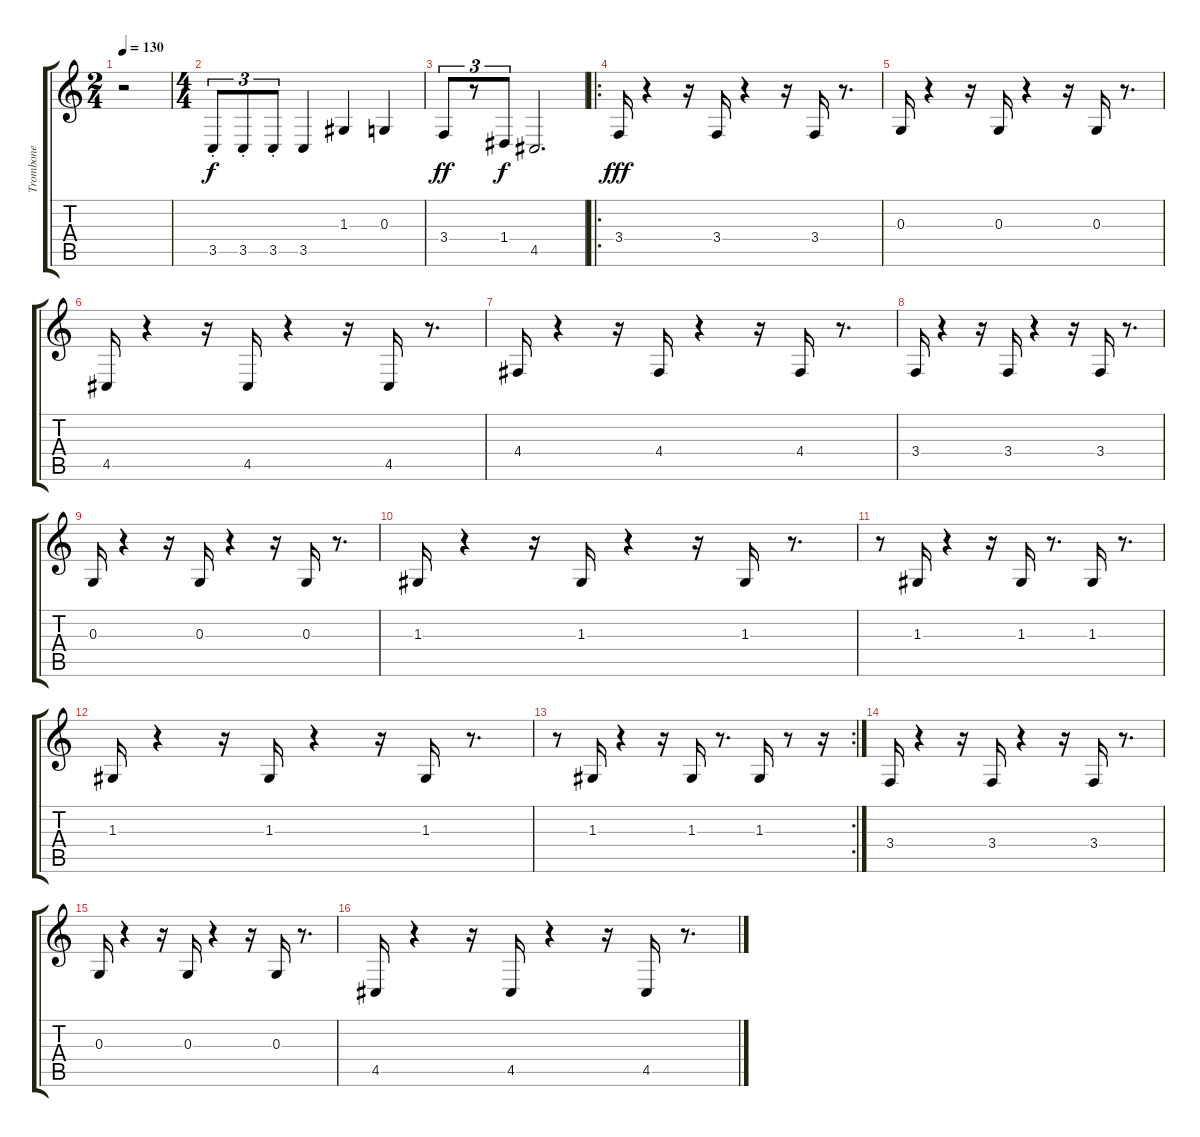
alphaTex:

\track ("Trombone" "Trombone") {instrument trombone}
\staff {score tabs}
\tuning (E4 B3 G3 D3 A2 E2) {hide}
\ts (2 4)
\tempo 130
\clef g2
\ks aminor
r.2{dy f instrument trombone} |
\ts (4 4)
3.5{st}.8{tu (3 2)} 3.5{st}.8{tu (3 2)} 3.5{st}.8{tu (3 2)} 3.5.4 1.3.4 0.3.4 |
3.4.8{tu (3 2) dy ff} r.8{tu (3 2)} 1.4.8{tu (3 2) dy f} 4.5.2{d} |
\ro
\ks c
3.4.16{dy fff} r.4 r.16 3.4.16 r.4 r.16 3.4.16 r.8{d} |
0.3.16 r.4 r.16 0.3.16 r.4 r.16 0.3.16 r.8{d} |
4.5.16 r.4 r.16 4.5.16 r.4 r.16 4.5.16 r.8{d} |
4.4.16 r.4 r.16 4.4.16 r.4 r.16 4.4.16 r.8{d} |
3.4.16 r.4 r.16 3.4.16 r.4 r.16 3.4.16 r.8{d} |
0.3.16 r.4 r.16 0.3.16 r.4 r.16 0.3.16 r.8{d} |
\ks aminor
1.3.16 r.4 r.16 1.3.16 r.4 r.16 1.3.16 r.8{d} |
r.8 1.3.16 r.4 r.16 1.3.16 r.8{d} 1.3.16 r.8{d} |
1.3.16 r.4 r.16 1.3.16 r.4 r.16 1.3.16 r.8{d} |
\rc 2
r.8 1.3.16 r.4 r.16 1.3.16 r.8{d} 1.3.16 r.8 r.16 |
\ks c
3.4.16 r.4 r.16 3.4.16 r.4 r.16 3.4.16 r.8{d} |
0.3.16 r.4 r.16 0.3.16 r.4 r.16 0.3.16 r.8{d} |
4.5.16 r.4 r.16 4.5.16 r.4 r.16 4.5.16 r.8{d}
